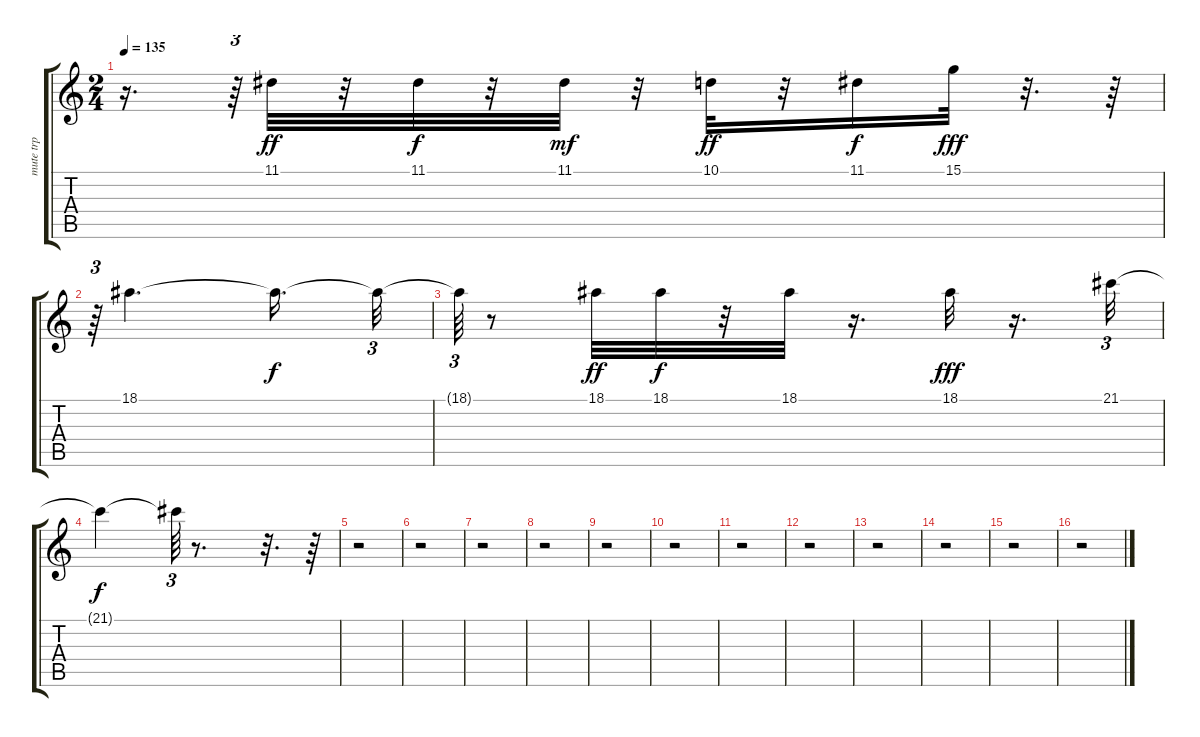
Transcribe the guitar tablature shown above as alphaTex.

\track ("mute trp" "mute trp") {instrument mutedtrumpet}
\staff {score tabs}
\tuning (E4 B3 G3 D3 A2 E2) {hide}
\ts (2 4)
\tempo 135
\clef g2
\ks c
r.16{d dy fff} r.64{tu (3 2)} 11.1.32{dy ff} r.32 11.1.32{dy f} r.32 11.1.32{dy mf} r.32 10.1.32{dy ff} r.32 11.1.16{dy f} 15.1.32{dy fff} r.32{d} r.64 |
r.64{tu (3 2)} 18.1.4{d} 18.1{t}.16{d dy f} 18.1{t}.32{tu (3 2)} |
18.1{t}.64{tu (3 2)} r.8 18.1.32{dy ff} 18.1.32{dy f} r.32 18.1.32 r.16{d} 18.1.32{dy fff} r.16{d} 21.1.32{tu (3 2)} |
21.1{t}.4{dy f} 21.1{t}.64{tu (3 2)} r.8{d} r.32{d} r.64 |
r.2 |
r.2 |
r.2 |
r.2 |
r.2 |
r.2 |
r.2 |
r.2 |
r.2 |
r.2 |
r.2 |
r.2
